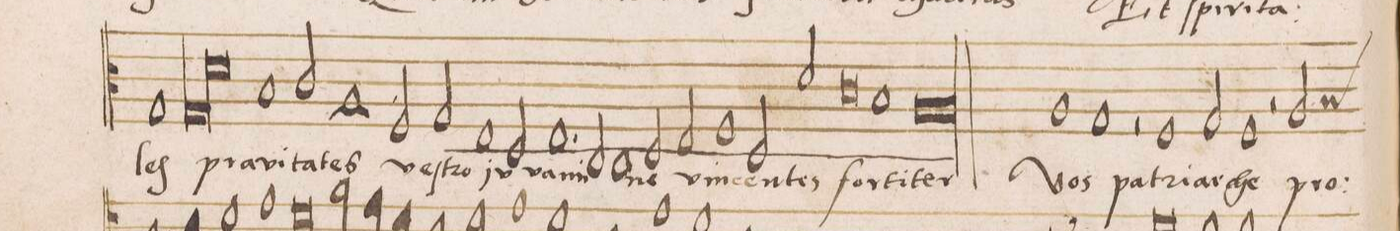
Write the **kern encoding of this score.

**kern	**text
*I"ALTVS	*
*clefC3	*
*k[]	*
*met(C|)	*
*M2/1	*
1G	-les
*lig	*
1G	pra-
=38-	=38-
1d	.
*Xlig	*
1B	-vi-
=39-	=39-
2c/	-ta-
1G	-tes
2F/	veſ-
=40-	=40-
2G/	-tro
1E	jv-
2D/	-va-
=41-	=41-
1.E	-mi-
2C/	-ne
=42-	=42-
1C	V-
2D/	-ni-
2E/	-cen-
=43-	=43-
1F	-tes
2D/	.
2d/	for-
=44-	=44-
0c	.
=45-	=45-
1B	-ti-
[1Al	-ter
=46-	=46-
0A]	.
=47||	=47||
1A	Vos
1G	.
=48-	=48-
2r	.
1F	pat-
2G/	-riar-
=49-	=49-
1F	-che
2r	.
*custos:B	*
2A/	pro-
*clefC4	*
=50-	=50-
*-	*-
